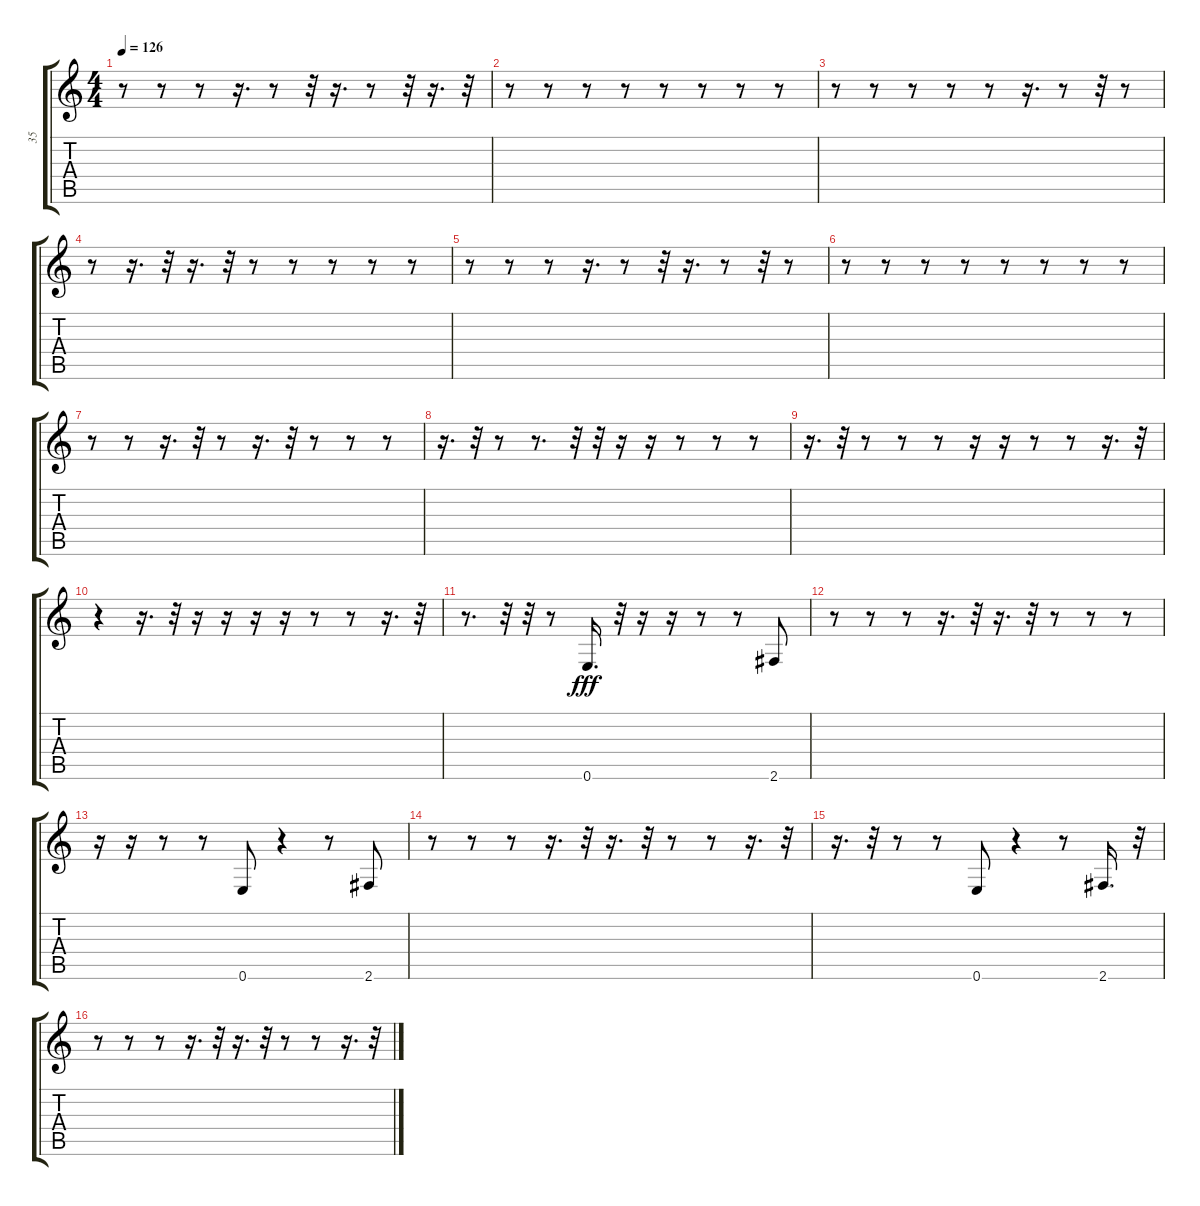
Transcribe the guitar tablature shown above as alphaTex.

\track ("35" "35") {instrument slapbass2}
\staff {score tabs}
\tuning (E4 B3 G3 D3 A2 E2) {hide}
\ts (4 4)
\tempo 126
\clef g2
\ks c
r.8{dy fff} r.8 r.8 r.16{d} r.8 r.32 r.16{d} r.8 r.32 r.16{d} r.32 |
r.8 r.8 r.8 r.8 r.8 r.8 r.8 r.8 |
r.8 r.8 r.8 r.8 r.8 r.16{d} r.8 r.32 r.8 |
r.8 r.16{d} r.32 r.16{d} r.32 r.8 r.8 r.8 r.8 r.8 |
r.8 r.8 r.8 r.16{d} r.8 r.32 r.16{d} r.8 r.32 r.8 |
r.8 r.8 r.8 r.8 r.8 r.8 r.8 r.8 |
r.8 r.8 r.16{d} r.32 r.8 r.16{d} r.32 r.8 r.8 r.8 |
r.16{d} r.32 r.8 r.8{d} r.32 r.32 r.16 r.16 r.8 r.8 r.8 |
r.16{d} r.32 r.8 r.8 r.8 r.16 r.16 r.8 r.8 r.16{d} r.32 |
r.4 r.16{d} r.32 r.16 r.16 r.16 r.16 r.8 r.8 r.16{d} r.32 |
r.8{d} r.32 r.32 r.8 0.6.16{d} r.32 r.16 r.16 r.8 r.8 2.6.8 |
r.8 r.8 r.8 r.16{d} r.32 r.16{d} r.32 r.8 r.8 r.8 |
r.16 r.16 r.8 r.8 0.6.8 r.4 r.8 2.6.8 |
r.8 r.8 r.8 r.16{d} r.32 r.16{d} r.32 r.8 r.8 r.16{d} r.32 |
r.16{d} r.32 r.8 r.8 0.6.8 r.4 r.8 2.6.16{d} r.32 |
r.8 r.8 r.8 r.16{d} r.32 r.16{d} r.32 r.8 r.8 r.16{d} r.32
